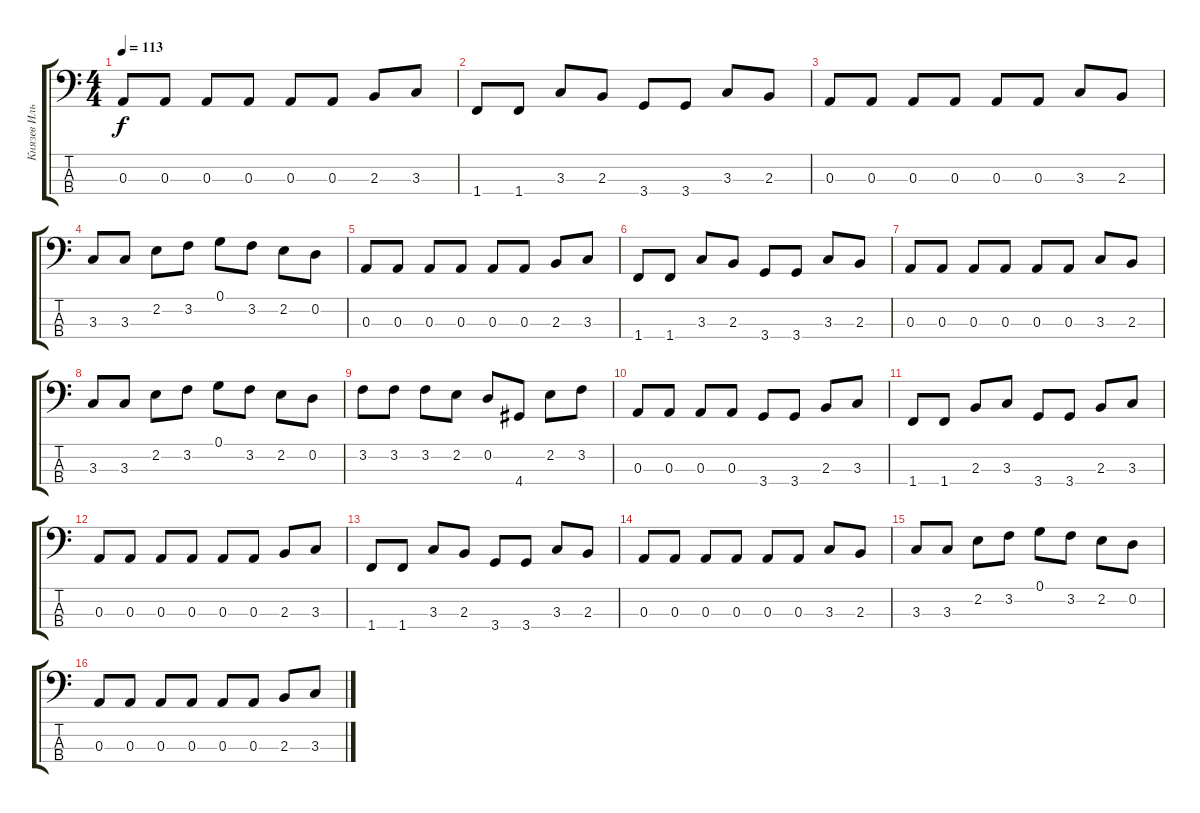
\track ("Князев Илья" "Князев Иль") {instrument electricbasspick}
\staff {score tabs}
\tuning (G2 D2 A1 E1) {hide}
\ts (4 4)
\tempo 113
\clef f4
\ks c
0.3.8{dy f instrument electricbasspick} 0.3.8 0.3.8 0.3.8 0.3.8 0.3.8 2.3.8 3.3.8 |
1.4.8 1.4.8 3.3.8 2.3.8 3.4.8 3.4.8 3.3.8 2.3.8 |
0.3.8 0.3.8 0.3.8 0.3.8 0.3.8 0.3.8 3.3.8 2.3.8 |
3.3.8 3.3.8 2.2.8 3.2.8 0.1.8 3.2.8 2.2.8 0.2.8 |
0.3.8 0.3.8 0.3.8 0.3.8 0.3.8 0.3.8 2.3.8 3.3.8 |
1.4.8 1.4.8 3.3.8 2.3.8 3.4.8 3.4.8 3.3.8 2.3.8 |
0.3.8 0.3.8 0.3.8 0.3.8 0.3.8 0.3.8 3.3.8 2.3.8 |
3.3.8 3.3.8 2.2.8 3.2.8 0.1.8 3.2.8 2.2.8 0.2.8 |
3.2.8 3.2.8 3.2.8 2.2.8 0.2.8 4.4.8 2.2.8 3.2.8 |
0.3.8 0.3.8 0.3.8 0.3.8 3.4.8 3.4.8 2.3.8 3.3.8 |
1.4.8 1.4.8 2.3.8 3.3.8 3.4.8 3.4.8 2.3.8 3.3.8 |
0.3.8 0.3.8 0.3.8 0.3.8 0.3.8 0.3.8 2.3.8 3.3.8 |
1.4.8 1.4.8 3.3.8 2.3.8 3.4.8 3.4.8 3.3.8 2.3.8 |
0.3.8 0.3.8 0.3.8 0.3.8 0.3.8 0.3.8 3.3.8 2.3.8 |
3.3.8 3.3.8 2.2.8 3.2.8 0.1.8 3.2.8 2.2.8 0.2.8 |
0.3.8 0.3.8 0.3.8 0.3.8 0.3.8 0.3.8 2.3.8 3.3.8
